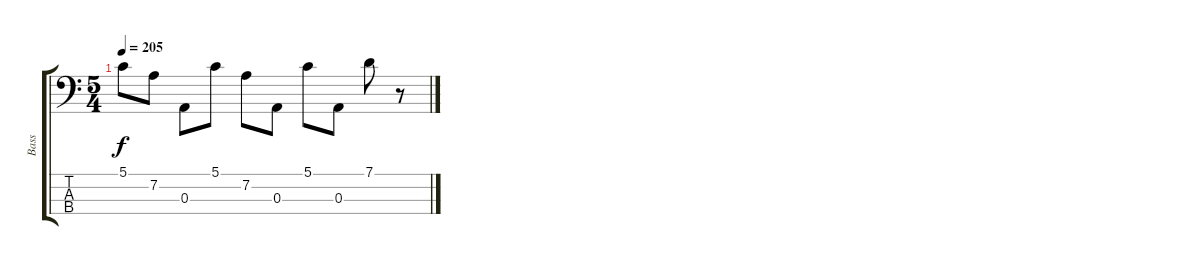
\track ("Bass" "Bass") {instrument overdrivenguitar}
\staff {score tabs}
\tuning (G2 D2 A1 E1) {hide}
\ts (5 4)
\tempo 205
\clef f4
\ks c
5.1.8{dy f} 7.2.8 0.3.8 5.1.8 7.2.8 0.3.8 5.1.8 0.3.8 7.1.8 r.8
